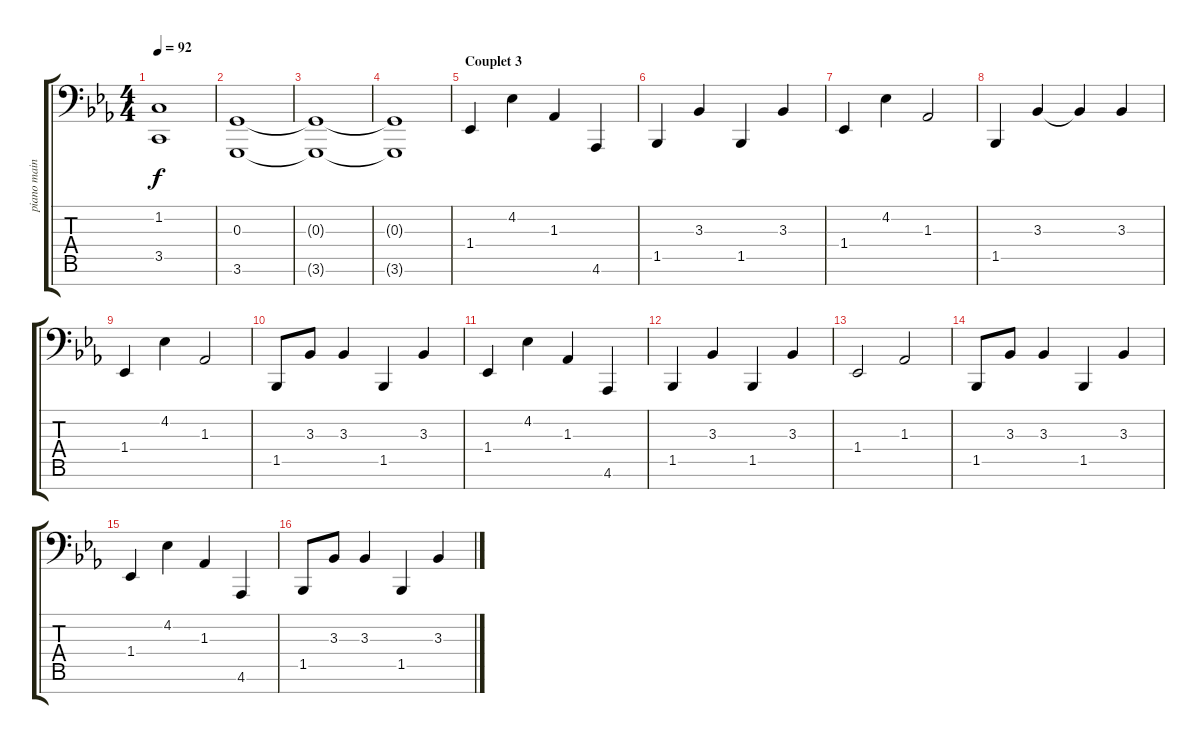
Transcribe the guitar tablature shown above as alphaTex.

\track ("piano main gauche" "piano main") {instrument brightacousticpiano}
\staff {score tabs}
\tuning (E3 B2 G2 D2 A1 E1 B0) {hide}
\ts (4 4)
\tempo 92
\clef f4
\ks eb
(1.2 3.5).1{dy f} |
(0.3 3.6).1 |
(0.3{t} 3.6{t}).1 |
(0.3{t} 3.6{t}).1 |
\section ("" "Couplet 3")
1.4.4 4.2.4 1.3.4 4.6.4 |
1.5.4 3.3.4 1.5.4 3.3.4 |
1.4.4 4.2.4 1.3.2 |
1.5.4 3.3.4 3.3{t}.4 3.3.4 |
1.4.4 4.2.4 1.3.2 |
1.5.8 3.3.8 3.3.4 1.5.4 3.3.4 |
1.4.4 4.2.4 1.3.4 4.6.4 |
1.5.4 3.3.4 1.5.4 3.3.4 |
1.4.2 1.3.2 |
1.5.8 3.3.8 3.3.4 1.5.4 3.3.4 |
1.4.4 4.2.4 1.3.4 4.6.4 |
1.5.8 3.3.8 3.3.4 1.5.4 3.3.4
